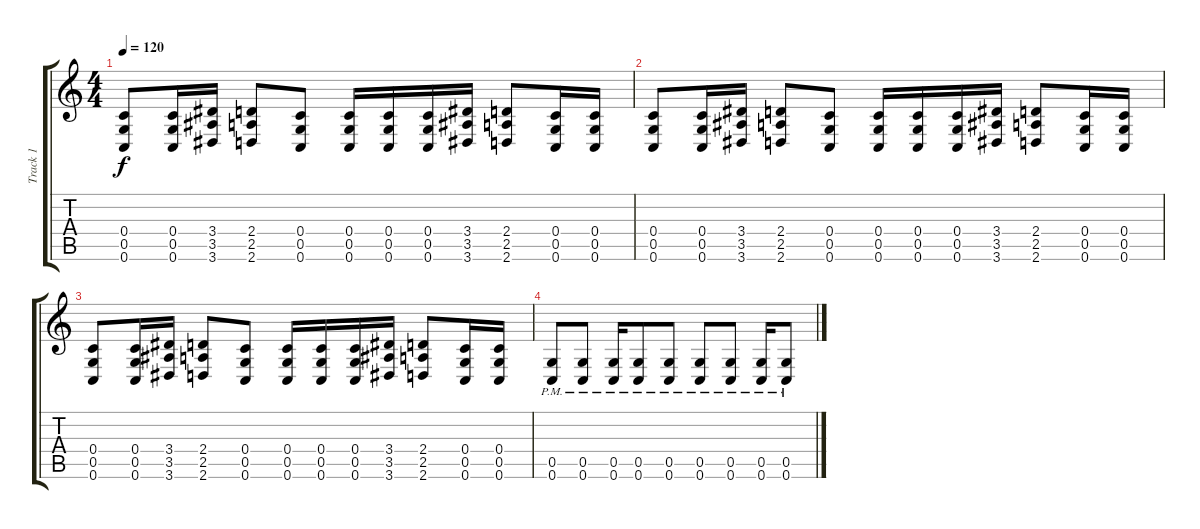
\track ("Track 1" "Track 1") {instrument distortionguitar}
\staff {score tabs}
\tuning (D4 A3 F3 C3 G2 C2) {hide}
\ts (4 4)
\tempo 120
\clef g2
\ks c
(0.4 0.5 0.6).8{dy f} (0.4 0.5 0.6).16 (3.4 3.5 3.6).16 (2.4 2.5 2.6).8 (0.4 0.5 0.6).8 (0.4 0.5 0.6).16 (0.4 0.5 0.6).16 (0.4 0.5 0.6).16 (3.4 3.5 3.6).16 (2.4 2.5 2.6).8 (0.4 0.5 0.6).16 (0.4 0.5 0.6).16 |
(0.4 0.5 0.6).8 (0.4 0.5 0.6).16 (3.4 3.5 3.6).16 (2.4 2.5 2.6).8 (0.4 0.5 0.6).8 (0.4 0.5 0.6).16 (0.4 0.5 0.6).16 (0.4 0.5 0.6).16 (3.4 3.5 3.6).16 (2.4 2.5 2.6).8 (0.4 0.5 0.6).16 (0.4 0.5 0.6).16 |
(0.4 0.5 0.6).8 (0.4 0.5 0.6).16 (3.4 3.5 3.6).16 (2.4 2.5 2.6).8 (0.4 0.5 0.6).8 (0.4 0.5 0.6).16 (0.4 0.5 0.6).16 (0.4 0.5 0.6).16 (3.4 3.5 3.6).16 (2.4 2.5 2.6).8 (0.4 0.5 0.6).16 (0.4 0.5 0.6).16 |
(0.5{pm} 0.6{pm}).8 (0.5{pm} 0.6{pm}).8 (0.5{pm} 0.6{pm}).16 (0.5{pm} 0.6{pm}).8 (0.5{pm} 0.6{pm}).8 (0.5{pm} 0.6{pm}).8 (0.5{pm} 0.6{pm}).8 (0.5{pm} 0.6{pm}).16 (0.5{pm} 0.6{pm}).8
